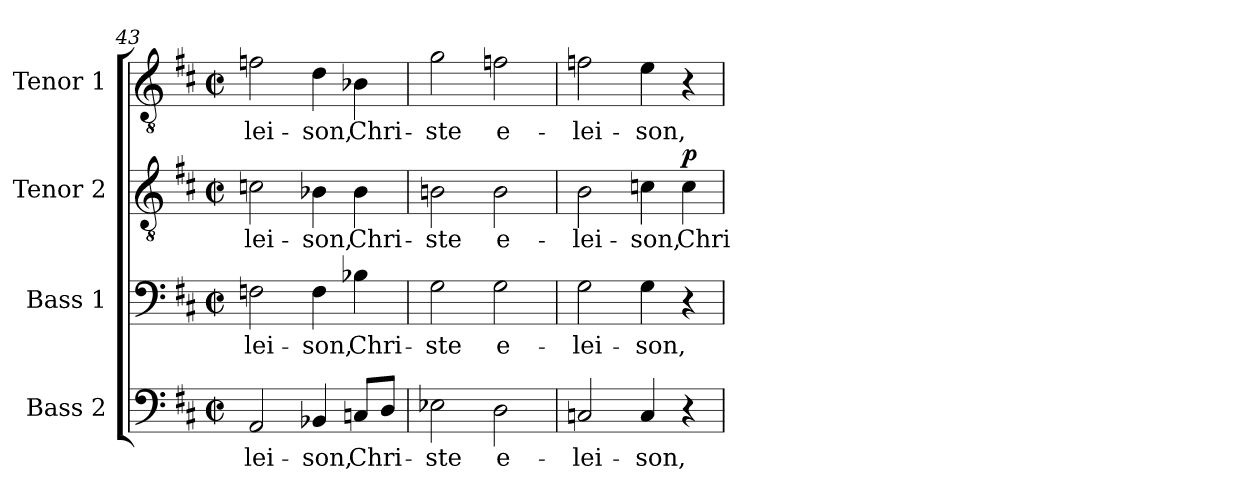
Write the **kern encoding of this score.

**kern	**text	**kern	**text	**kern	**text	**dynam	**kern	**text
*part4	*part4	*part3	*part3	*part2	*part2	*part2	*part1	*part1
*staff4	*staff4	*staff3	*staff3	*staff2	*staff2	*staff2	*staff1	*staff1
*I"Bass 2	*	*I"Bass 1	*	*I"Tenor 2	*	*	*I"Tenor 1	*
*I'B. 2	*	*I'B. 1	*	*I'T. 2	*	*	*I'T. 1	*
*clefF4	*	*clefF4	*	*clefGv2	*	*	*clefGv2	*
*k[f#c#]	*	*k[f#c#]	*	*k[f#c#]	*	*	*k[f#c#]	*
*D:	*	*D:	*	*D:	*	*	*D:	*
*M2/2	*	*M2/2	*	*M2/2	*	*	*M2/2	*
*met(c|)	*	*met(c|)	*	*met(c|)	*	*	*met(c|)	*
=43	=43	=43	=43	=43	=43	=43	=43	=43
!	!LO:LY:b	!	!LO:LY:b	!	!LO:LY:b	!	!	!LO:LY:b
2AA/	-lei-	2Fn\	-lei-	2cn\	-lei-	.	2fn\	-lei-
!	!LO:LY:b	!	!LO:LY:b	!	!LO:LY:b	!	!	!LO:LY:b
4BB-X/	-son,	4F\	-son,	4B-X\	-son,	.	4d\	-son,
!	!LO:LY:b	!	!LO:LY:b	!	!LO:LY:b	!	!	!LO:LY:b
8Cn/L	Chri-	4B-X\	Chri-	4B-\	Chri-	.	4B-X\	Chri-
8D/J	.	.	.	.	.	.	.	.
=44	=44	=44	=44	=44	=44	=44	=44	=44
!	!LO:LY:b	!	!LO:LY:b	!	!LO:LY:b	!	!	!LO:LY:b
2E-X\	-ste	2G\	-ste	2Bn\	-ste	.	2g\	-ste
!	!LO:LY:b	!	!LO:LY:b	!	!LO:LY:b	!	!	!LO:LY:b
2D\	e-	2G\	e-	2B\	e-	.	2fn\	e-
=45	=45	=45	=45	=45	=45	=45	=45	=45
!	!LO:LY:b	!	!LO:LY:b	!	!LO:LY:b	!	!	!LO:LY:b
2Cn/	-lei-	2G\	-lei-	2B\	-lei-	.	2fn\	-lei-
!	!LO:LY:b	!	!LO:LY:b	!	!LO:LY:b	!	!	!LO:LY:b
4C/	-son,	4G\	-son,	4cn\	-son,	.	4e\	-son,
!	!	!	!	!	!LO:LY:b	!LO:DY:a	!	!
4r	.	4r	.	4c\	Chri-	p	4r	.
=	=	=	=	=	=	=	=	=
*-	*-	*-	*-	*-	*-	*-	*-	*-
